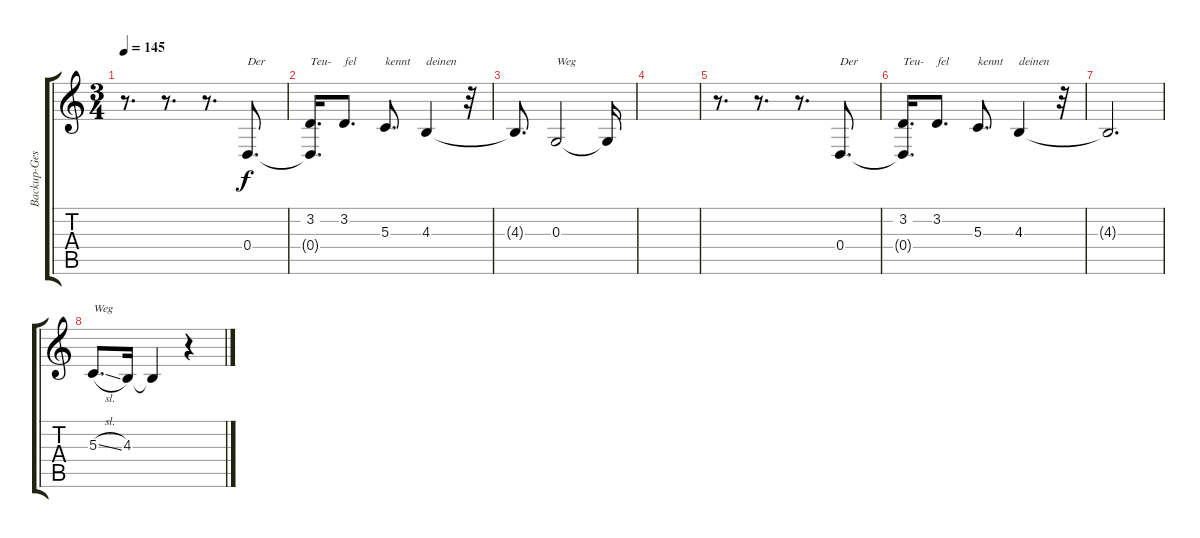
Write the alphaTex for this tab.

\track ("Backup-Gesang" "Backup-Ges") {instrument choiraahs}
\staff {score tabs}
\tuning (E4 B3 G3 D3 A2 E2) {hide}
\ts (3 4)
\tempo 145
\clef g2
\ks c
r.8{d dy f} r.8{d} r.8{d} 0.4.8{d txt "Der"} |
(3.2 0.4{t}).16{d txt "Teu-"} 3.2.8{d txt "fel"} 5.3.8{d txt "kennt"} 4.3.4{txt "deinen"} r.32 |
4.3{t}.8{d} 0.3.2{txt "Weg"} 0.3{t}.16 |
|
r.8{d} r.8{d} r.8{d} 0.4.8{d txt "Der"} |
(3.2 0.4{t}).16{d txt "Teu-"} 3.2.8{d txt "fel"} 5.3.8{d txt "kennt"} 4.3.4{txt "deinen"} r.32 |
4.3{t}.2{d} |
5.3{sl}.8{d txt "Weg"} 4.3.16 4.3{t}.4 r.4
